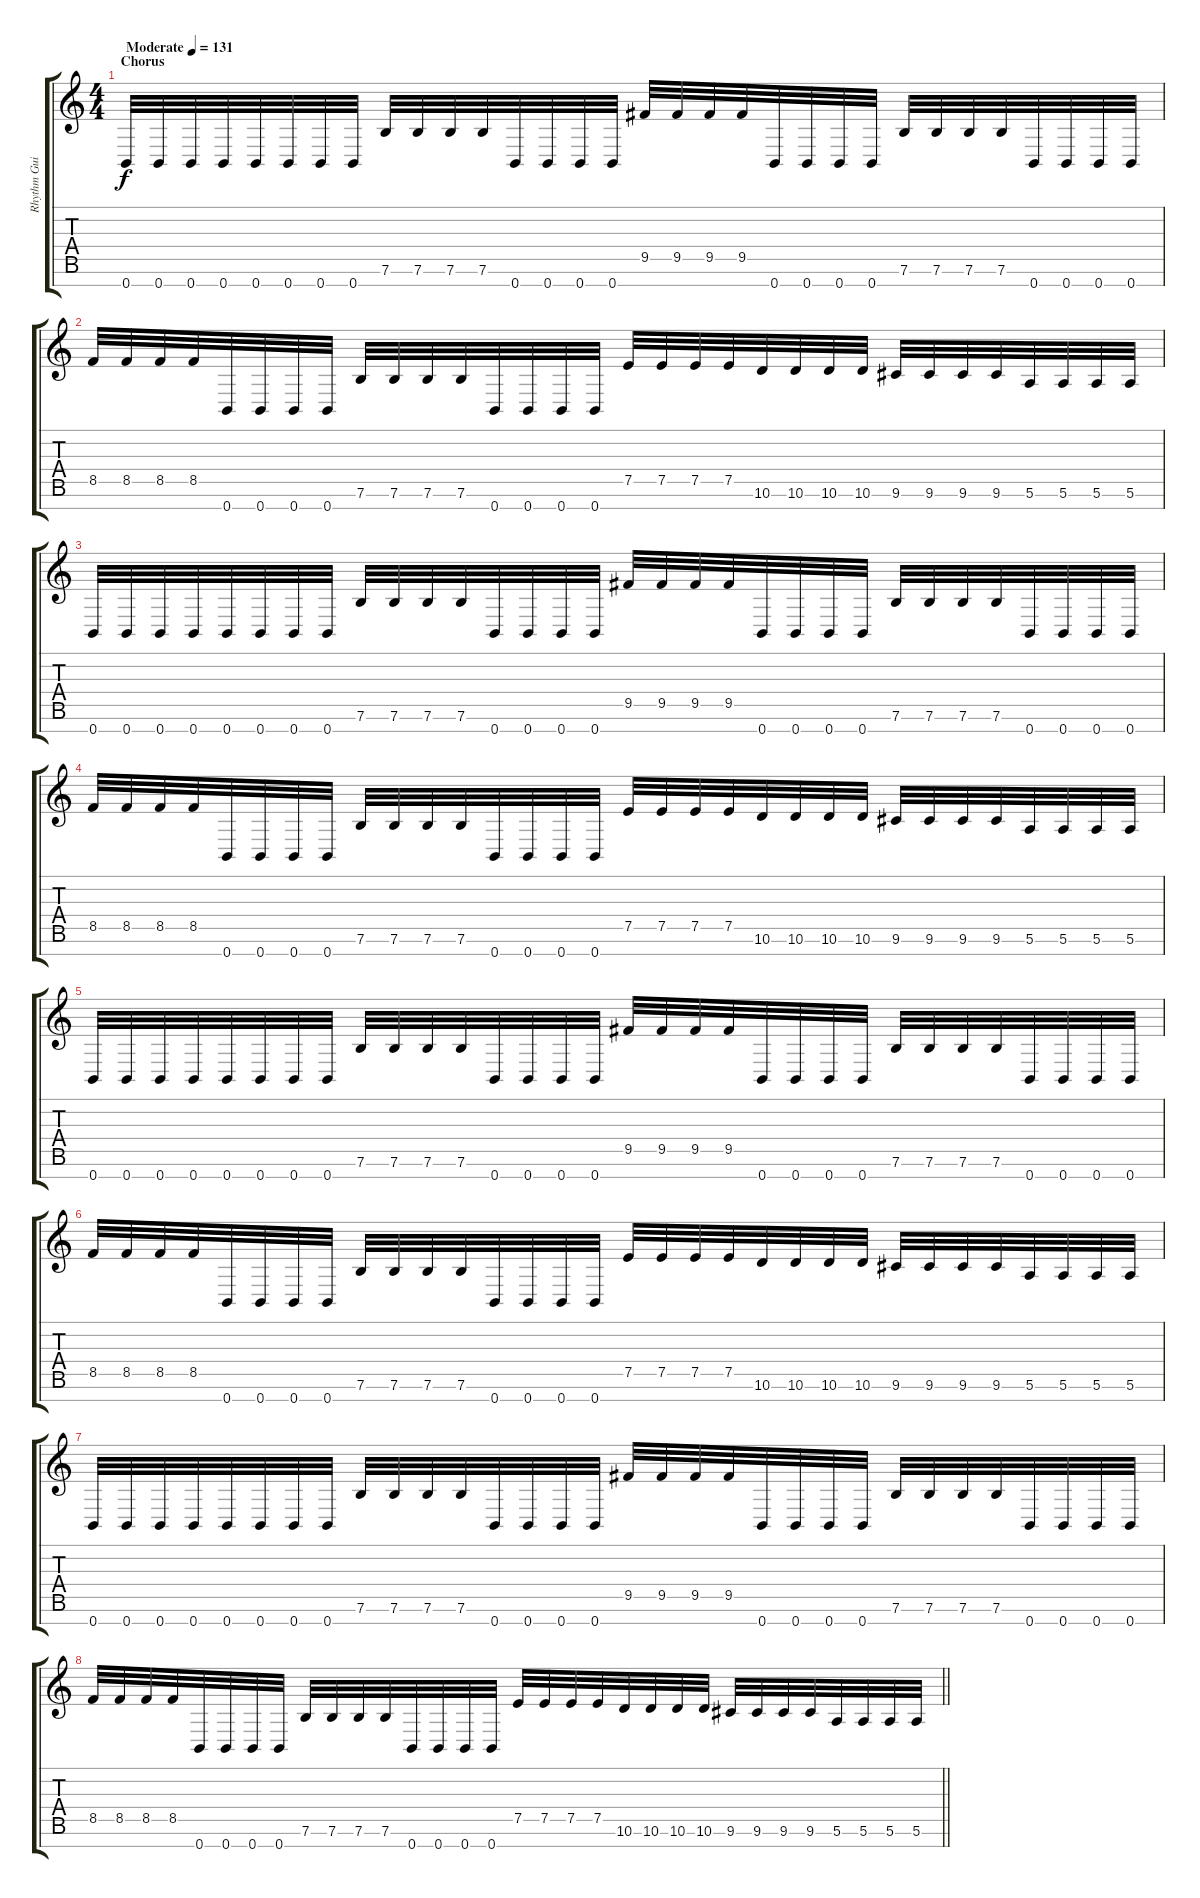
\track ("Rhythm Guitar 1" "Rhythm Gui") {instrument distortionguitar}
\staff {score tabs}
\tuning (E4 B3 G3 D3 A2 E2 B1) {hide}
\ts (4 4)
\section ("" "Chorus")
\tempo (131 "Moderate")
\clef g2
\ks c
0.7.32{dy f instrument distortionguitar} 0.7.32 0.7.32 0.7.32 0.7.32 0.7.32 0.7.32 0.7.32 7.6.32 7.6.32 7.6.32 7.6.32 0.7.32 0.7.32 0.7.32 0.7.32 9.5.32 9.5.32 9.5.32 9.5.32 0.7.32 0.7.32 0.7.32 0.7.32 7.6.32 7.6.32 7.6.32 7.6.32 0.7.32 0.7.32 0.7.32 0.7.32 |
8.5.32 8.5.32 8.5.32 8.5.32 0.7.32 0.7.32 0.7.32 0.7.32 7.6.32 7.6.32 7.6.32 7.6.32 0.7.32 0.7.32 0.7.32 0.7.32 7.5.32 7.5.32 7.5.32 7.5.32 10.6.32 10.6.32 10.6.32 10.6.32 9.6.32 9.6.32 9.6.32 9.6.32 5.6.32 5.6.32 5.6.32 5.6.32 |
0.7.32 0.7.32 0.7.32 0.7.32 0.7.32 0.7.32 0.7.32 0.7.32 7.6.32 7.6.32 7.6.32 7.6.32 0.7.32 0.7.32 0.7.32 0.7.32 9.5.32 9.5.32 9.5.32 9.5.32 0.7.32 0.7.32 0.7.32 0.7.32 7.6.32 7.6.32 7.6.32 7.6.32 0.7.32 0.7.32 0.7.32 0.7.32 |
8.5.32 8.5.32 8.5.32 8.5.32 0.7.32 0.7.32 0.7.32 0.7.32 7.6.32 7.6.32 7.6.32 7.6.32 0.7.32 0.7.32 0.7.32 0.7.32 7.5.32 7.5.32 7.5.32 7.5.32 10.6.32 10.6.32 10.6.32 10.6.32 9.6.32 9.6.32 9.6.32 9.6.32 5.6.32 5.6.32 5.6.32 5.6.32 |
0.7.32 0.7.32 0.7.32 0.7.32 0.7.32 0.7.32 0.7.32 0.7.32 7.6.32 7.6.32 7.6.32 7.6.32 0.7.32 0.7.32 0.7.32 0.7.32 9.5.32 9.5.32 9.5.32 9.5.32 0.7.32 0.7.32 0.7.32 0.7.32 7.6.32 7.6.32 7.6.32 7.6.32 0.7.32 0.7.32 0.7.32 0.7.32 |
8.5.32 8.5.32 8.5.32 8.5.32 0.7.32 0.7.32 0.7.32 0.7.32 7.6.32 7.6.32 7.6.32 7.6.32 0.7.32 0.7.32 0.7.32 0.7.32 7.5.32 7.5.32 7.5.32 7.5.32 10.6.32 10.6.32 10.6.32 10.6.32 9.6.32 9.6.32 9.6.32 9.6.32 5.6.32 5.6.32 5.6.32 5.6.32 |
0.7.32 0.7.32 0.7.32 0.7.32 0.7.32 0.7.32 0.7.32 0.7.32 7.6.32 7.6.32 7.6.32 7.6.32 0.7.32 0.7.32 0.7.32 0.7.32 9.5.32 9.5.32 9.5.32 9.5.32 0.7.32 0.7.32 0.7.32 0.7.32 7.6.32 7.6.32 7.6.32 7.6.32 0.7.32 0.7.32 0.7.32 0.7.32 |
\barLineRight lightlight
8.5.32 8.5.32 8.5.32 8.5.32 0.7.32 0.7.32 0.7.32 0.7.32 7.6.32 7.6.32 7.6.32 7.6.32 0.7.32 0.7.32 0.7.32 0.7.32 7.5.32 7.5.32 7.5.32 7.5.32 10.6.32 10.6.32 10.6.32 10.6.32 9.6.32 9.6.32 9.6.32 9.6.32 5.6.32 5.6.32 5.6.32 5.6.32
